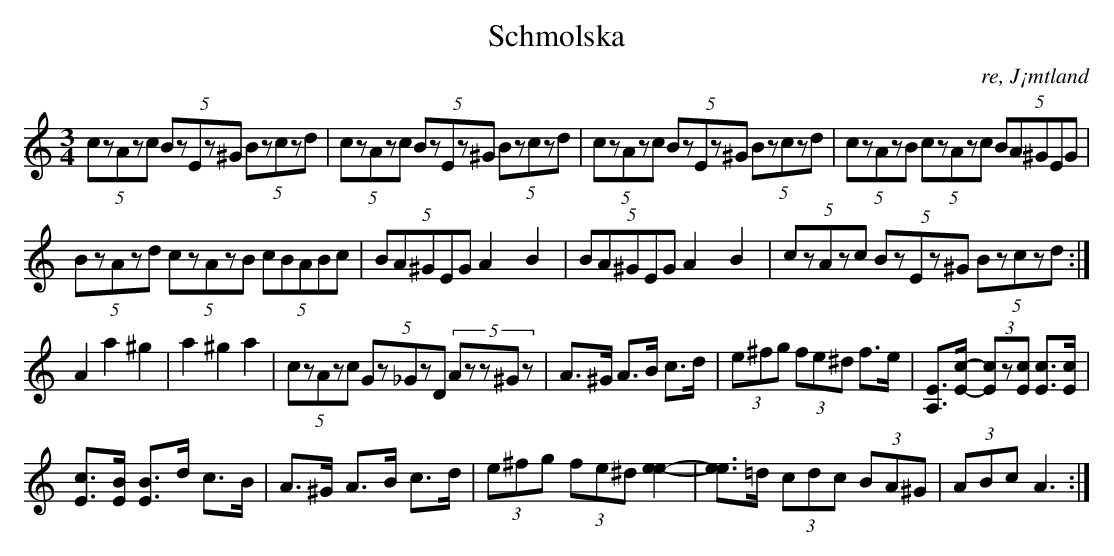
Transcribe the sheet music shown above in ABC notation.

X:1
T:Schmolska
O: re, J¡mtland
M:3/4
L:1/8
K:Am
(5:2 czAzc (5:2Bz-Ez^G (5:2Bzczd| (5:2 czAzc (5:2Bz-Ez^G (5:2Bzczd| (5:2 czAzc (5:2Bz-Ez^G (5:2Bzczd|  (5:2czAzB (5:2czAzc (5:2BA^GEG|
 (5:2BzAzd (5:2czAzB (5:2cBABc|   (5:2BA^GEG  A2 B2|   (5:2BA^GEG  A2 B2|  (5:2 czAzc (5:2Bz-Ez^G (5:2Bzczd:|
A2 a2 ^g2|a2 ^g2 a2| (5:2 czAzc (5:2Gz_GzD (5:2Azz^Gz | A>^G A>B c>d | (3e^fg (3fe^d f>e | [EA,]>[c-E-] (3[cE]z[cE] [cE]>[cE] |
[cE]>[BE] [BE]>d c>B | A>^G A>B c>d | (3e^fg (3fe^d [e2-e2-] | [ee]>=d (3cdc (3BA^G | (3ABc A3 :|]
